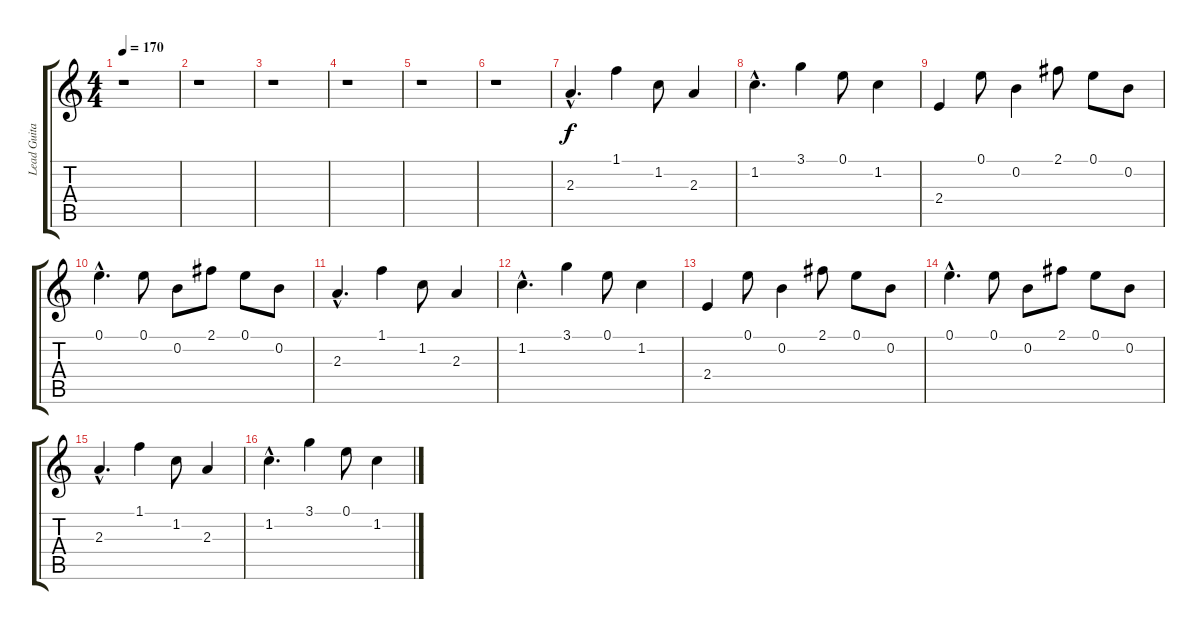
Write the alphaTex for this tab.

\track ("Lead Guitar" "Lead Guita") {instrument electricguitarjazz}
\staff {score tabs}
\tuning (E4 B3 G3 D3 A2 E2) {hide}
\ts (4 4)
\tempo 170
\clef g2
\ks c
r.1{dy f} |
r.1 |
r.1 |
r.1 |
r.1 |
r.1 |
2.3{hac}.4{d} 1.1.4 1.2.8 2.3.4 |
1.2{hac}.4{d} 3.1.4 0.1.8 1.2.4 |
2.4.4 0.1.8 0.2.4 2.1.8 0.1.8 0.2.8 |
0.1{hac}.4{d} 0.1.8 0.2.8 2.1.8 0.1.8 0.2.8 |
2.3{hac}.4{d} 1.1.4 1.2.8 2.3.4 |
1.2{hac}.4{d} 3.1.4 0.1.8 1.2.4 |
2.4.4 0.1.8 0.2.4 2.1.8 0.1.8 0.2.8 |
0.1{hac}.4{d} 0.1.8 0.2.8 2.1.8 0.1.8 0.2.8 |
2.3{hac}.4{d} 1.1.4 1.2.8 2.3.4 |
1.2{hac}.4{d} 3.1.4 0.1.8 1.2.4
